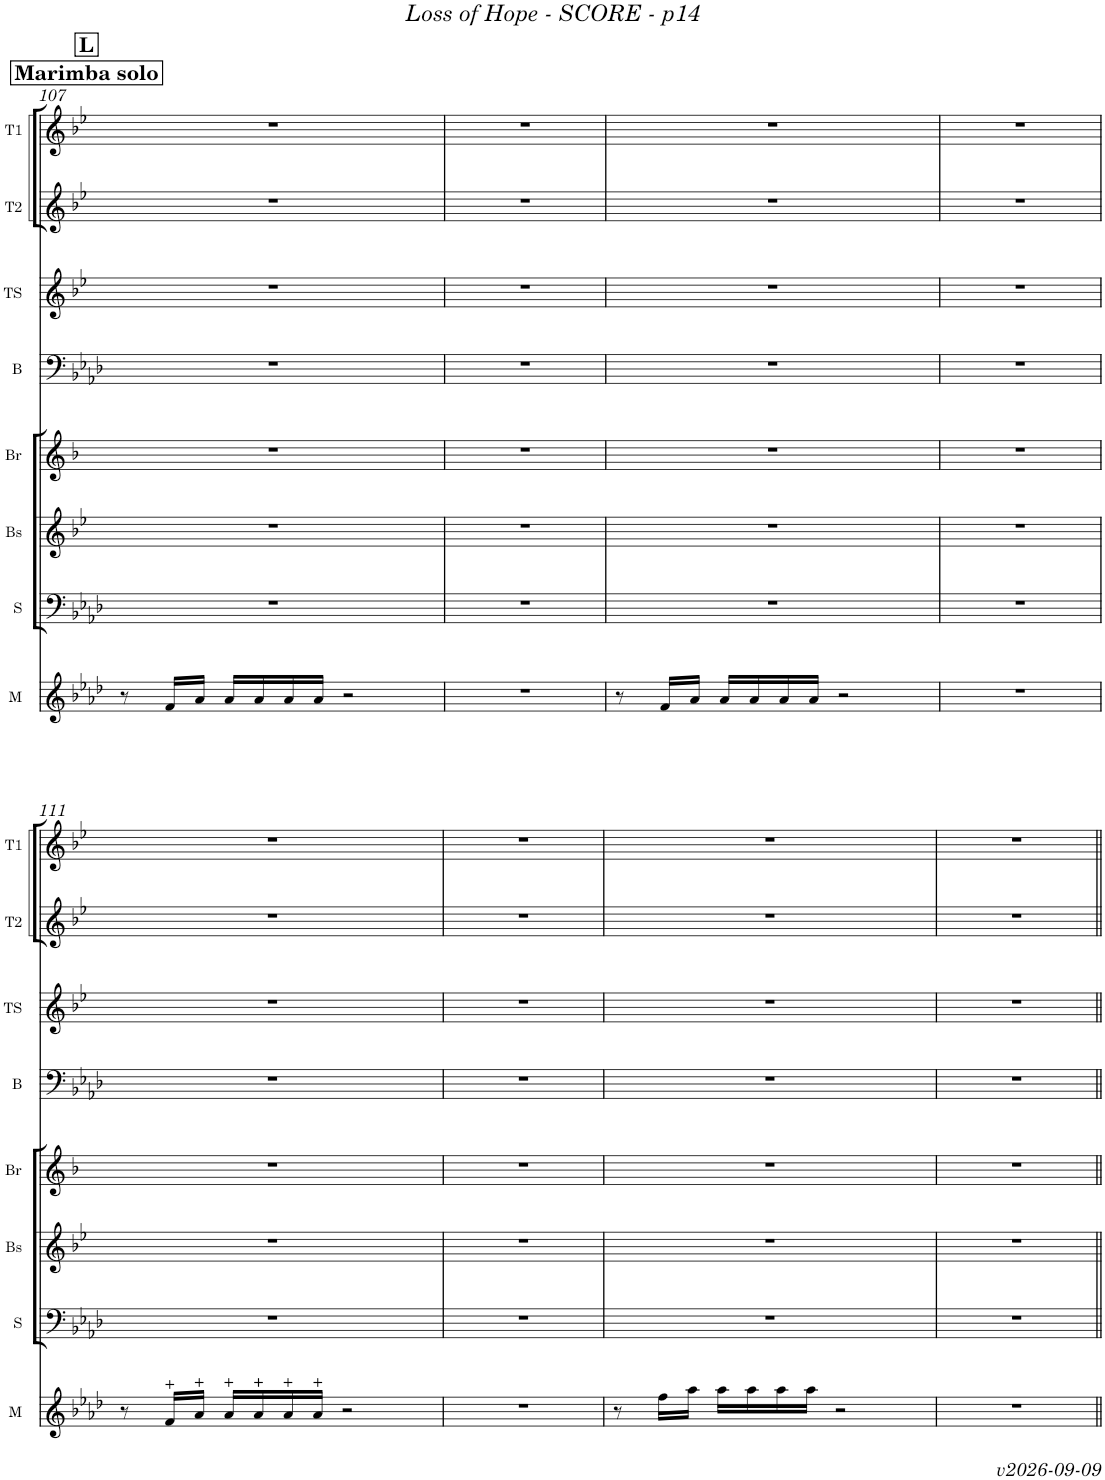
**kern	**kern	**kern	**kern	**kern	**kern	**kern	**kern
*part8	*part7	*part6	*part5	*part4	*part3	*part2	*part1
*staff8	*staff7	*staff6	*staff5	*staff4	*staff3	*staff2	*staff1
*I"Marimba	*I"Sousa	*I"Bass Sax	*I"Bari Sax	*I"Trombone	*I"Tenor Sax	*I"Trumpet 2	*I"Trumpet 1
*I'M	*I'S	*I'Bs	*I'Br	*	*I'TS	*I'T2	*I'T1
!!LO:PB:g=z
*clefG2	*clefF4	*clefG2	*clefG2	*clefF4	*clefG2	*clefG2	*clefG2
*	*	*Trd15c26	*Trd12c21	*	*Trd8c14	*Trd1c2	*Trd1c2
*k[b-e-a-d-]	*k[b-e-a-d-]	*k[b-e-]	*k[b-]	*k[b-e-a-d-]	*k[b-e-]	*k[b-e-]	*k[b-e-]
*M4/4	*M4/4	*M4/4	*M4/4	*M4/4	*M4/4	*M4/4	*M4/4
!!LO:REH:place=s1:a:B:cj:fs=14:t=L
!!LO:REH:place=s1:a:B:cj:fs=14:t=Marimba solo
=107	=107	=107	=107	=107	=107	=107	=107
8r	1r	1r	1r	1r	1r	1r	1r
16f/LL	.	.	.	.	.	.	.
16a-/JJ	.	.	.	.	.	.	.
16a-/LL	.	.	.	.	.	.	.
16a-/	.	.	.	.	.	.	.
16a-/	.	.	.	.	.	.	.
16a-/JJ	.	.	.	.	.	.	.
2r	.	.	.	.	.	.	.
=108	=108	=108	=108	=108	=108	=108	=108
1r	1r	1r	1r	1r	1r	1r	1r
=109	=109	=109	=109	=109	=109	=109	=109
8r	1r	1r	1r	1r	1r	1r	1r
16f/LL	.	.	.	.	.	.	.
16a-/JJ	.	.	.	.	.	.	.
16a-/LL	.	.	.	.	.	.	.
16a-/	.	.	.	.	.	.	.
16a-/	.	.	.	.	.	.	.
16a-/JJ	.	.	.	.	.	.	.
2r	.	.	.	.	.	.	.
=110	=110	=110	=110	=110	=110	=110	=110
1r	1r	1r	1r	1r	1r	1r	1r
!!LO:LB:g=z
=111	=111	=111	=111	=111	=111	=111	=111
8r	1r	1r	1r	1r	1r	1r	1r
16f/LL	.	.	.	.	.	.	.
16a-/JJ	.	.	.	.	.	.	.
16a-/LL	.	.	.	.	.	.	.
16a-/	.	.	.	.	.	.	.
16a-/	.	.	.	.	.	.	.
16a-/JJ	.	.	.	.	.	.	.
2r	.	.	.	.	.	.	.
=112	=112	=112	=112	=112	=112	=112	=112
1r	1r	1r	1r	1r	1r	1r	1r
=113	=113	=113	=113	=113	=113	=113	=113
8r	1r	1r	1r	1r	1r	1r	1r
16ff\LL	.	.	.	.	.	.	.
16aa-\JJ	.	.	.	.	.	.	.
16aa-\LL	.	.	.	.	.	.	.
16aa-\	.	.	.	.	.	.	.
16aa-\	.	.	.	.	.	.	.
16aa-\JJ	.	.	.	.	.	.	.
2r	.	.	.	.	.	.	.
=114	=114	=114	=114	=114	=114	=114	=114
1r	1r	1r	1r	1r	1r	1r	1r
=||	=||	=||	=||	=||	=||	=||	=||
*-	*-	*-	*-	*-	*-	*-	*-
